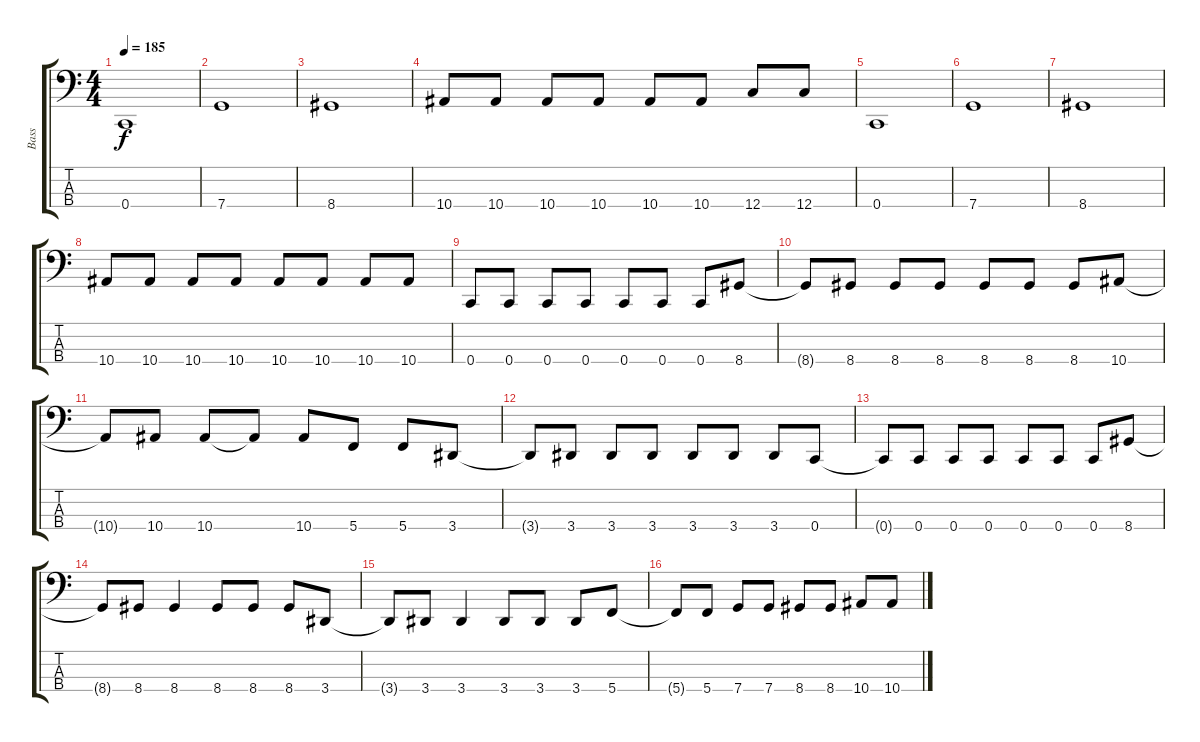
\track ("Bass" "Bass") {instrument electricbasspick}
\staff {score tabs}
\tuning (F2 C2 G1 C1) {hide}
\ts (4 4)
\tempo 185
\clef f4
\ks c
0.4.1{dy f} |
7.4.1 |
8.4.1 |
10.4.8 10.4.8 10.4.8 10.4.8 10.4.8 10.4.8 12.4.8 12.4.8 |
0.4.1 |
7.4.1 |
8.4.1 |
10.4.8 10.4.8 10.4.8 10.4.8 10.4.8 10.4.8 10.4.8 10.4.8 |
0.4.8 0.4.8 0.4.8 0.4.8 0.4.8 0.4.8 0.4.8 8.4.8 |
8.4{t}.8 8.4.8 8.4.8 8.4.8 8.4.8 8.4.8 8.4.8 10.4.8 |
10.4{t}.8 10.4.8 10.4.8 10.4{t}.8 10.4.8 5.4.8 5.4.8 3.4.8 |
3.4{t}.8 3.4.8 3.4.8 3.4.8 3.4.8 3.4.8 3.4.8 0.4.8 |
0.4{t}.8 0.4.8 0.4.8 0.4.8 0.4.8 0.4.8 0.4.8 8.4.8 |
8.4{t}.8 8.4.8 8.4.4 8.4.8 8.4.8 8.4.8 3.4.8 |
3.4{t}.8 3.4.8 3.4.4 3.4.8 3.4.8 3.4.8 5.4.8 |
5.4{t}.8 5.4.8 7.4.8 7.4.8 8.4.8 8.4.8 10.4.8 10.4.8
